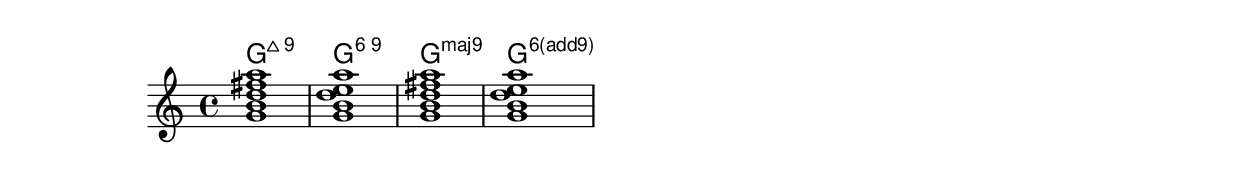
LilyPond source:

%% Do not edit this file; it is auto-generated from LSR http://lsr.dsi.unimi.it
%% This file is in the public domain.
\version "2.11.62"

\header {
  lsrtags = "chords"

  texidoces = "
Se puede usar la propiedad @code{chordNameExceptions} para
almacenar una lista de notaciones espaciales para acordes
específicos.

"
  doctitlees = "Excepciones para los nombres de acorde"

  texidoc = "
The property @code{chordNameExceptions} can be used to store a list of
special notations for specific chords. 

"
  doctitle = "Chord name exceptions"
} % begin verbatim
% modify maj9 and 6(add9)
% Exception music is chords with markups
chExceptionMusic = {
  <c e g b d'>1-\markup { \super "maj9" }
  <c e g a d'>1-\markup { \super "6(add9)" }
}

% Convert music to list and prepend to existing exceptions.
chExceptions = #( append
  ( sequential-music-to-chord-exceptions chExceptionMusic #t)
  ignatzekExceptions)

theMusic = \chordmode {
  g1:maj9 g1:6.9
  \set chordNameExceptions = #chExceptions
  g1:maj9 g1:6.9
}

\layout {
  ragged-right = ##t 
}

<< \context ChordNames \theMusic
   \context Voice \theMusic
>>  
